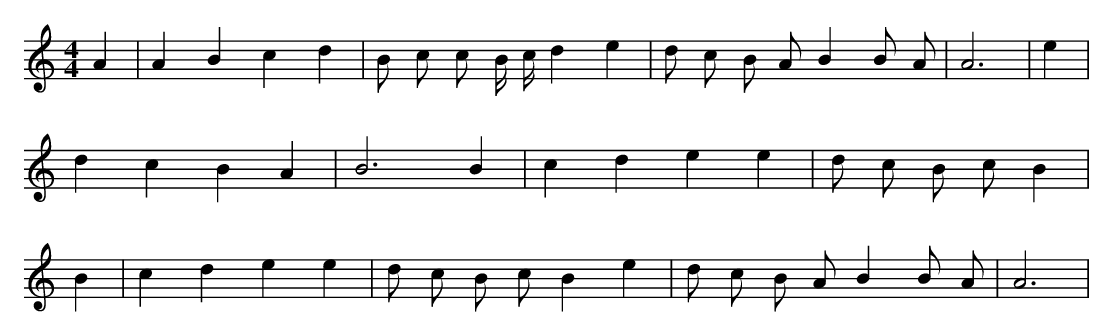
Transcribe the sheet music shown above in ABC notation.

X:1
M:4/4
L:1/8
K:C
A2 | A2 B2 c2 d2 | B c c B/2 c/2 d2 e2 | d c B A B2 B A | A6 | e2 | d2 c2 B2 A2 | B6 B2 | c2 d2 e2 e2 | d c B c B2 | B2 | c2 d2 e2 e2 | d c B c B2 e2 | d c B A B2 B A | A6 |
